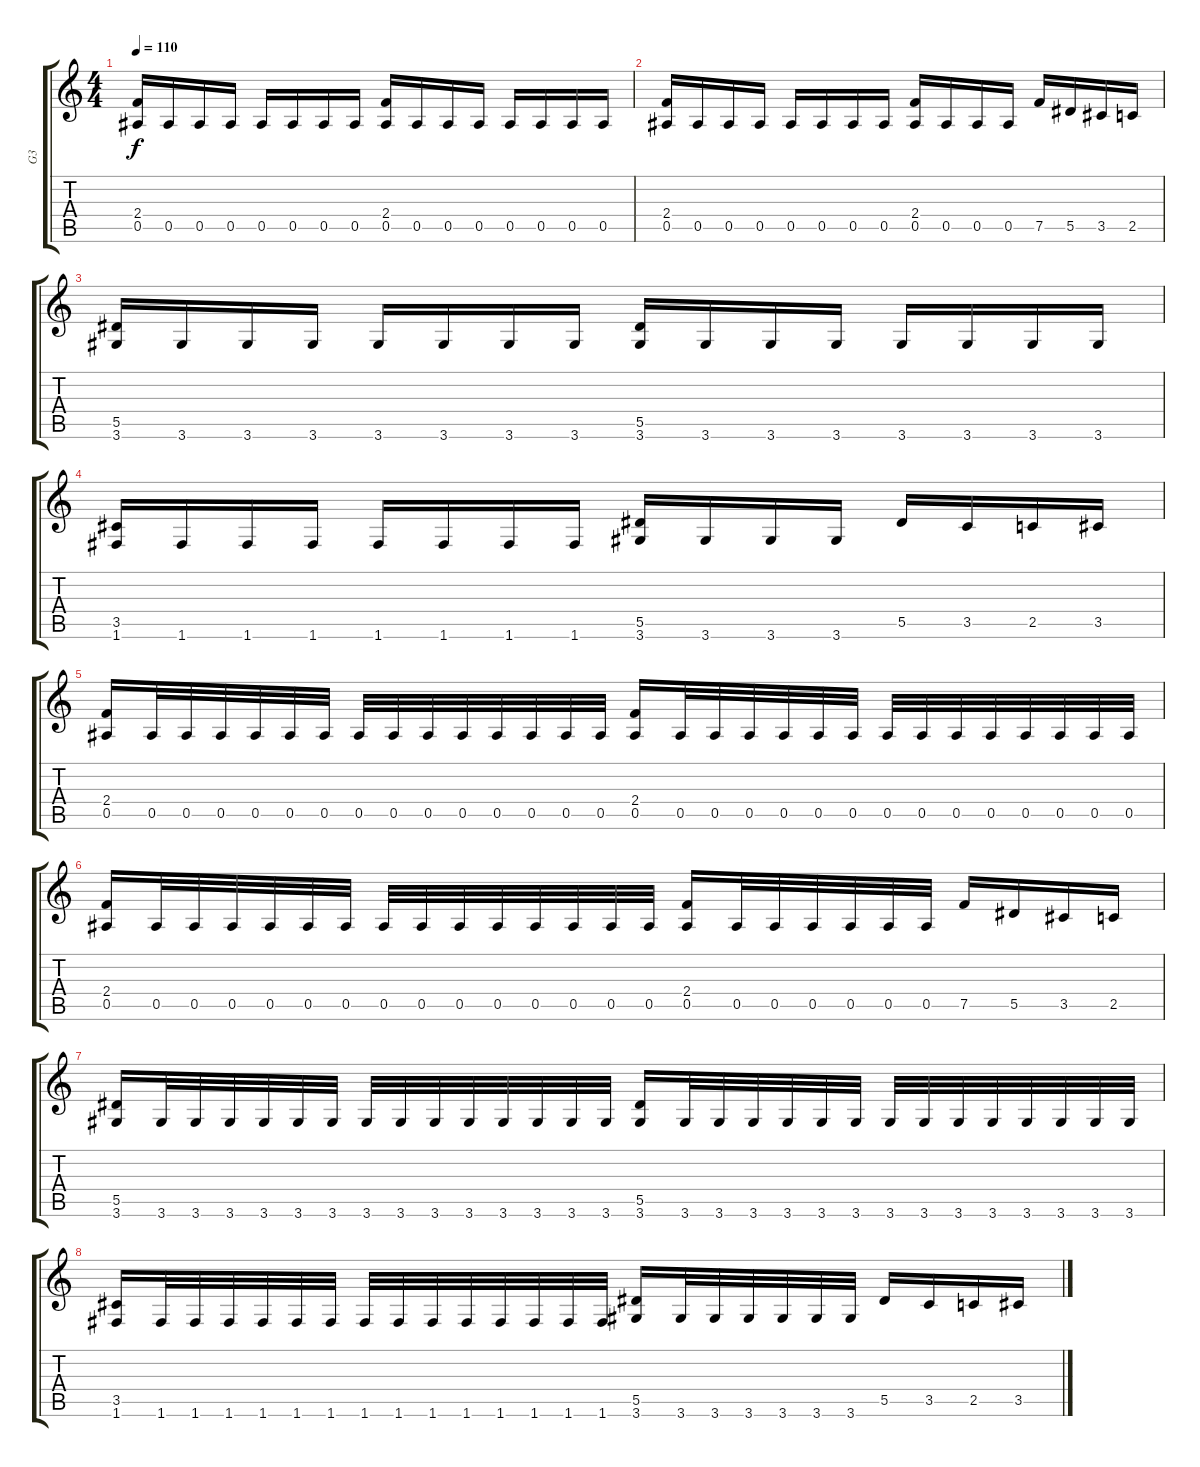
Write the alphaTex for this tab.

\track ("G3" "G3") {instrument overdrivenguitar}
\staff {score tabs}
\tuning (F4 C4 Ab3 Eb3 Bb2 F2) {hide}
\ts (4 4)
\tempo 110
\clef g2
\ks c
(2.4 0.5).16{dy f} 0.5.16 0.5.16 0.5.16 0.5.16 0.5.16 0.5.16 0.5.16 (2.4 0.5).16 0.5.16 0.5.16 0.5.16 0.5.16 0.5.16 0.5.16 0.5.16 |
(2.4 0.5).16 0.5.16 0.5.16 0.5.16 0.5.16 0.5.16 0.5.16 0.5.16 (2.4 0.5).16 0.5.16 0.5.16 0.5.16 7.5.16 5.5.16 3.5.16 2.5.16 |
(5.5 3.6).16 3.6.16 3.6.16 3.6.16 3.6.16 3.6.16 3.6.16 3.6.16 (5.5 3.6).16 3.6.16 3.6.16 3.6.16 3.6.16 3.6.16 3.6.16 3.6.16 |
(3.5 1.6).16 1.6.16 1.6.16 1.6.16 1.6.16 1.6.16 1.6.16 1.6.16 (5.5 3.6).16 3.6.16 3.6.16 3.6.16 5.5.16 3.5.16 2.5.16 3.5.16 |
(2.4 0.5).16 0.5.32 0.5.32 0.5.32 0.5.32 0.5.32 0.5.32 0.5.32 0.5.32 0.5.32 0.5.32 0.5.32 0.5.32 0.5.32 0.5.32 (2.4 0.5).16 0.5.32 0.5.32 0.5.32 0.5.32 0.5.32 0.5.32 0.5.32 0.5.32 0.5.32 0.5.32 0.5.32 0.5.32 0.5.32 0.5.32 |
(2.4 0.5).16 0.5.32 0.5.32 0.5.32 0.5.32 0.5.32 0.5.32 0.5.32 0.5.32 0.5.32 0.5.32 0.5.32 0.5.32 0.5.32 0.5.32 (2.4 0.5).16 0.5.32 0.5.32 0.5.32 0.5.32 0.5.32 0.5.32 7.5.16 5.5.16 3.5.16 2.5.16 |
(5.5 3.6).16 3.6.32 3.6.32 3.6.32 3.6.32 3.6.32 3.6.32 3.6.32 3.6.32 3.6.32 3.6.32 3.6.32 3.6.32 3.6.32 3.6.32 (5.5 3.6).16 3.6.32 3.6.32 3.6.32 3.6.32 3.6.32 3.6.32 3.6.32 3.6.32 3.6.32 3.6.32 3.6.32 3.6.32 3.6.32 3.6.32 |
(3.5 1.6).16 1.6.32 1.6.32 1.6.32 1.6.32 1.6.32 1.6.32 1.6.32 1.6.32 1.6.32 1.6.32 1.6.32 1.6.32 1.6.32 1.6.32 (5.5 3.6).16 3.6.32 3.6.32 3.6.32 3.6.32 3.6.32 3.6.32 5.5.16 3.5.16 2.5.16 3.5.16
